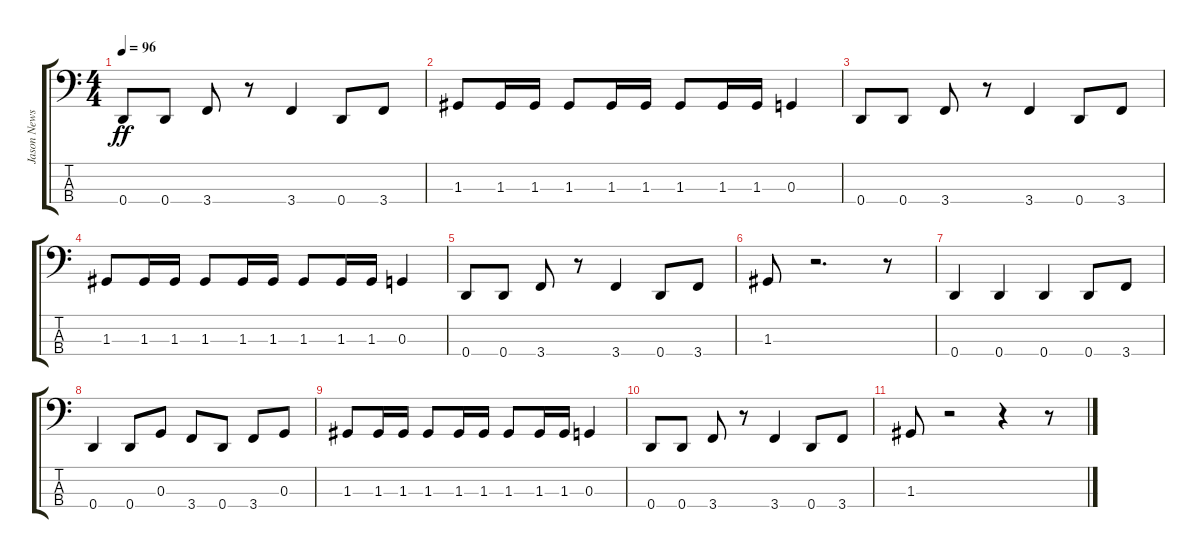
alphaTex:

\track ("Jason Newsted" "Jason News") {instrument electricbasspick}
\staff {score tabs}
\tuning (F2 C2 G1 D1) {hide}
\ts (4 4)
\tempo 96
\clef f4
\ks c
0.4.8{dy ff} 0.4.8 3.4.8 r.8 3.4.4 0.4.8 3.4.8 |
1.3.8 1.3.16 1.3.16 1.3.8 1.3.16 1.3.16 1.3.8 1.3.16 1.3.16 0.3.4 |
0.4.8 0.4.8 3.4.8 r.8 3.4.4 0.4.8 3.4.8 |
1.3.8 1.3.16 1.3.16 1.3.8 1.3.16 1.3.16 1.3.8 1.3.16 1.3.16 0.3.4 |
0.4.8 0.4.8 3.4.8 r.8 3.4.4 0.4.8 3.4.8 |
1.3.8 r.2{d} r.8 |
0.4.4 0.4.4 0.4.4 0.4.8 3.4.8 |
0.4.4 0.4.8 0.3.8 3.4.8 0.4.8 3.4.8 0.3.8 |
1.3.8 1.3.16 1.3.16 1.3.8 1.3.16 1.3.16 1.3.8 1.3.16 1.3.16 0.3.4 |
0.4.8 0.4.8 3.4.8 r.8 3.4.4 0.4.8 3.4.8 |
1.3.8 r.2 r.4 r.8
